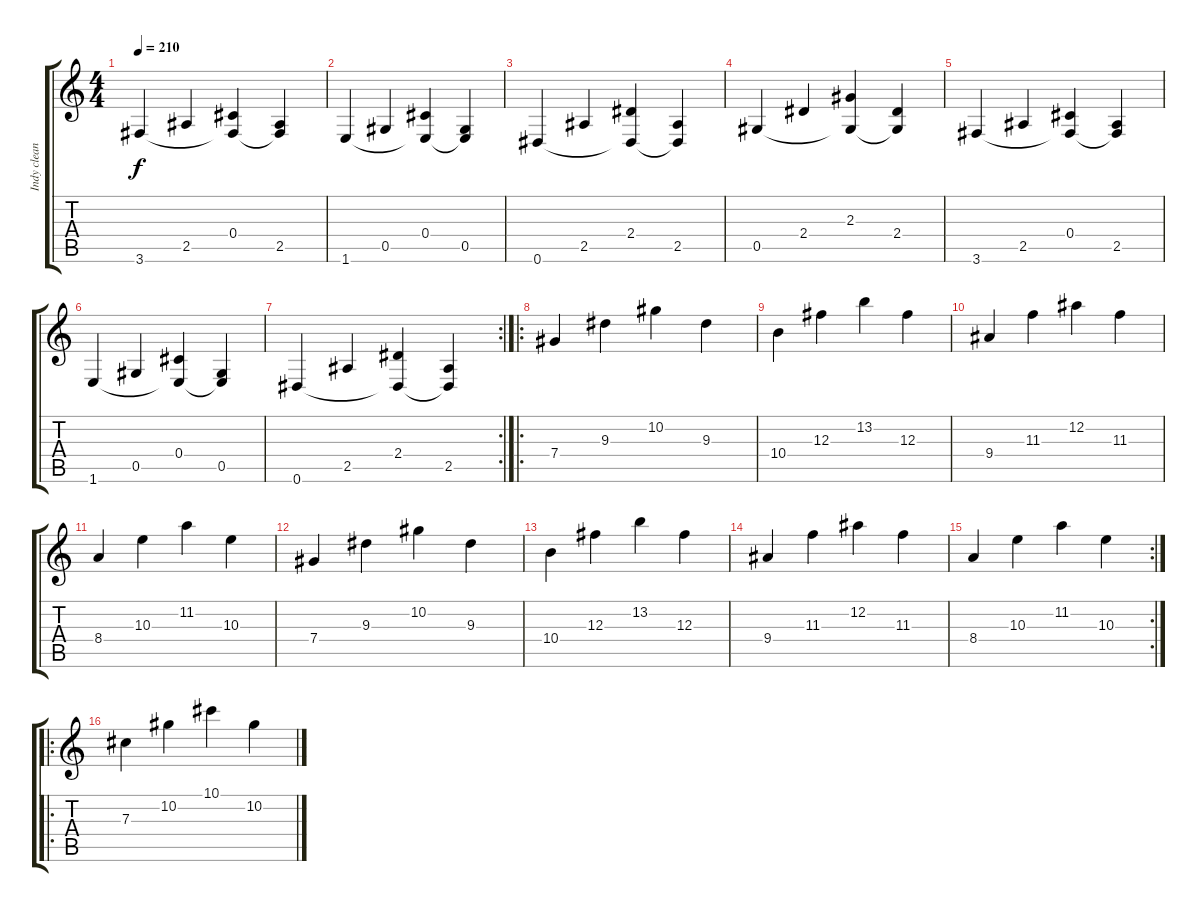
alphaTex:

\track ("Indy clean" "Indy clean") {instrument electricguitarclean}
\staff {score tabs}
\tuning (Eb4 Bb3 Gb3 Db3 Ab2 Eb2) {hide}
\ts (4 4)
\tempo 210
\clef g2
\ks c
3.6.4{dy f} 2.5.4 (0.4 3.6{t}).4 (2.5 3.6{t}).4 |
1.6.4 0.5.4 (0.4 1.6{t}).4 (0.5 1.6{t}).4 |
0.6.4 2.5.4 (2.4 0.6{t}).4 (2.5 0.6{t}).4 |
0.5.4 2.4.4 (2.3 0.5{t}).4 (2.4 0.5{t}).4 |
3.6.4 2.5.4 (0.4 3.6{t}).4 (2.5 3.6{t}).4 |
1.6.4 0.5.4 (0.4 1.6{t}).4 (0.5 1.6{t}).4 |
\rc 2
0.6.4 2.5.4 (2.4 0.6{t}).4 (2.5 0.6{t}).4 |
\ro
7.4.4{instrument distortionguitar} 9.3.4 10.2.4 9.3.4 |
10.4.4 12.3.4 13.2.4 12.3.4 |
9.4.4 11.3.4 12.2.4 11.3.4 |
8.4.4 10.3.4 11.2.4 10.3.4 |
7.4.4 9.3.4 10.2.4 9.3.4 |
10.4.4 12.3.4 13.2.4 12.3.4 |
9.4.4 11.3.4 12.2.4 11.3.4 |
\rc 2
8.4.4 10.3.4 11.2.4 10.3.4 |
\ro
7.3.4 10.2.4 10.1.4 10.2.4
